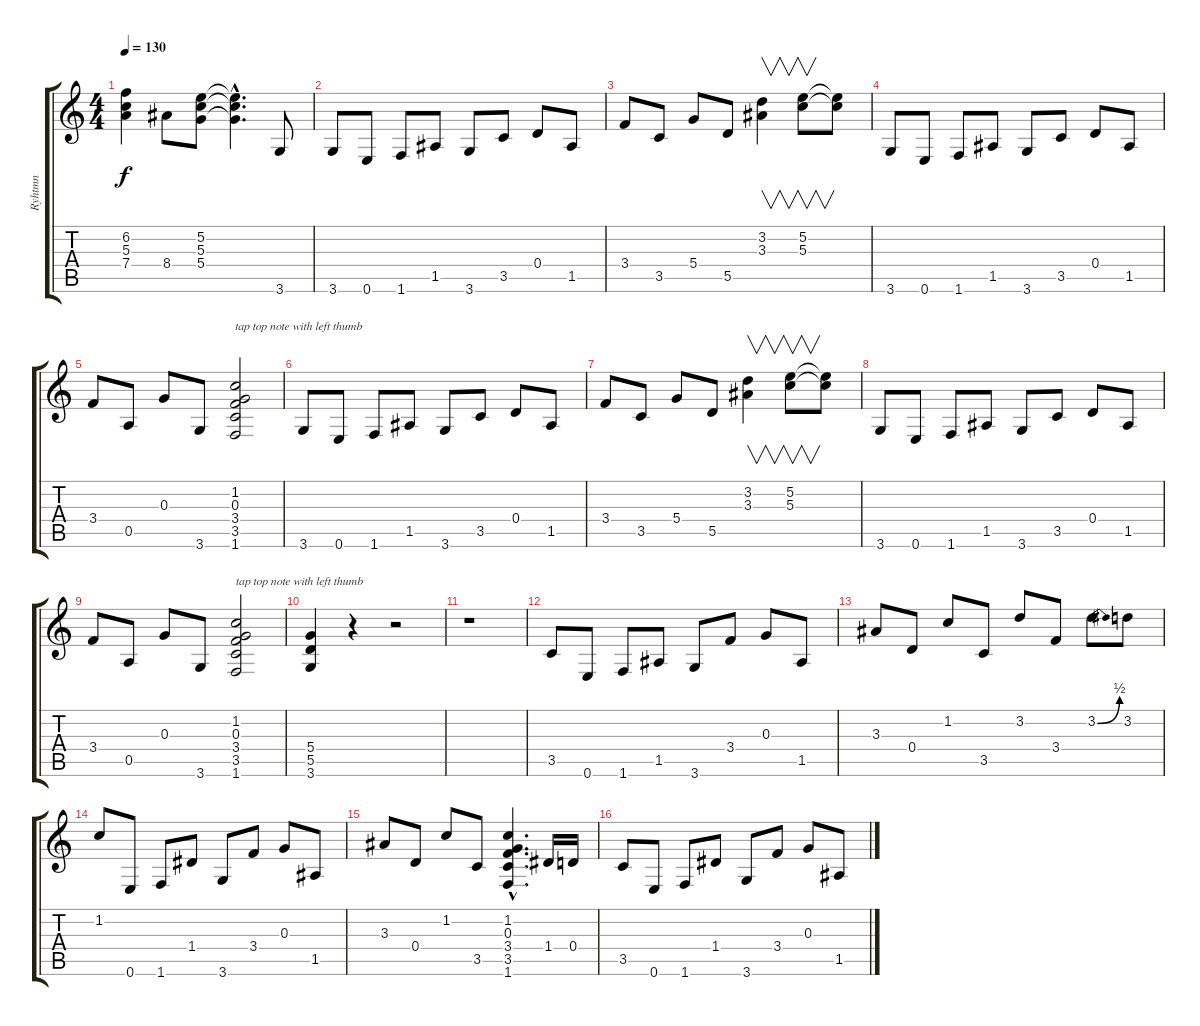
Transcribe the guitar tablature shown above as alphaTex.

\track ("Ryhtmn" "Ryhtmn") {instrument distortionguitar}
\staff {score tabs}
\tuning (E4 B3 G3 D3 A2 E2) {hide}
\ts (4 4)
\tempo 130
\clef g2
\ks c
(6.2{t} 5.3{t} 7.4{t}).4{dy f} 8.4.8 (5.2 5.3 5.4).8 (5.2{hac t} 5.3{hac t} 5.4{hac t}).4{d} 3.6.8 |
3.6.8 0.6.8 1.6.8 1.5.8 3.6.8 3.5.8 0.4.8 1.5.8 |
3.4.8 3.5.8 5.4.8 5.5.8 (3.2 3.3).4{v} (5.2 5.3).8{v} (5.2{t} 5.3{t}).8 |
3.6.8 0.6.8 1.6.8 1.5.8 3.6.8 3.5.8 0.4.8 1.5.8 |
3.4.8 0.5.8 0.3.8 3.6.8 (1.2 0.3 3.4 3.5 1.6).2{txt "tap top note with left thumb"} |
3.6.8 0.6.8 1.6.8 1.5.8 3.6.8 3.5.8 0.4.8 1.5.8 |
3.4.8 3.5.8 5.4.8 5.5.8 (3.2 3.3).4{v} (5.2 5.3).8{v} (5.2{t} 5.3{t}).8 |
3.6.8 0.6.8 1.6.8 1.5.8 3.6.8 3.5.8 0.4.8 1.5.8 |
3.4.8 0.5.8 0.3.8 3.6.8 (1.2 0.3 3.4 3.5 1.6).2{txt "tap top note with left thumb"} |
(5.4 5.5 3.6).4 r.4 r.2 |
r.1 |
3.5.8 0.6.8 1.6.8 1.5.8 3.6.8 3.4.8 0.3.8 1.5.8 |
3.3.8 0.4.8 1.2.8 3.5.8 3.2.8 3.4.8 3.2{be (bend 0 0 60 2)}.8 3.2.8 |
1.2.8 0.6.8 1.6.8 1.4.8 3.6.8 3.4.8 0.3.8 1.5.8 |
3.3.8 0.4.8 1.2.8 3.5.8 (1.2{hac} 0.3{hac} 3.4{hac} 3.5{hac} 1.6{hac}).4{d} 1.4.16 0.4.16 |
3.5.8 0.6.8 1.6.8 1.4.8 3.6.8 3.4.8 0.3.8 1.5.8
